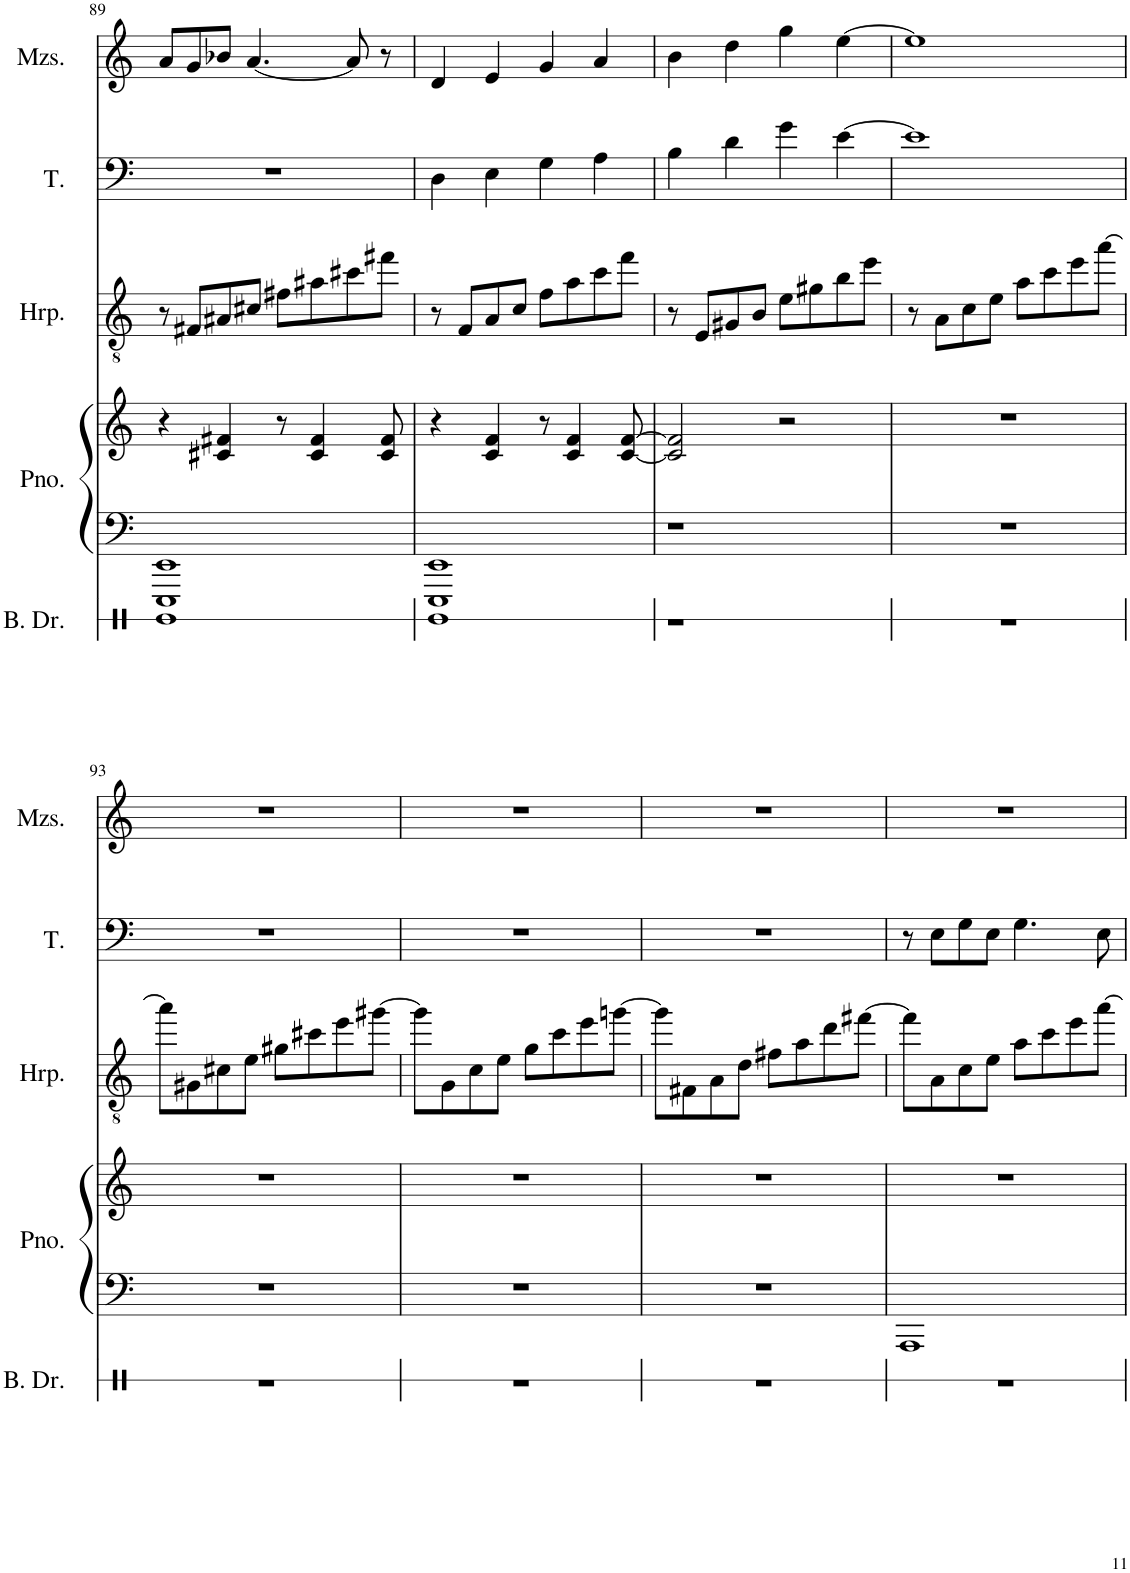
**kern	**kern	**kern	**kern	**kern	**kern
*part5	*part4	*part4	*part3	*part2	*part1
*staff6	*staff5	*staff4	*staff3	*staff2	*staff1
*I"Bass Drum	*I"Piano	*	*I"Harp	*I"Tenor	*I"Mezzo-soprano
*I'B. Dr.	*I'Pno.	*	*I'Hrp.	*I'T.	*I'Mzs.
!!LO:PB:g=z
*clefX	*clefF4	*clefG2	*clefGv2	*clefF4	*clefG2
*k[]	*k[]	*k[]	*k[]	*k[]	*k[]
*M4/4	*M4/4	*M4/4	*M4/4	*M4/4	*M4/4
=89	=89	=89	=89	=89	=89
1Re	1EEE 1EE	4r	8r	1r	8a/L
.	.	.	8F#X/L	.	8g/
.	.	4c#X/ 4f#X/	8A#X/	.	8b-X/J
.	.	.	8c#X/J	.	[4.a/
.	.	8r	8f#X\L	.	.
.	.	4c#/ 4f#/	8a#X\	.	.
.	.	.	8cc#X\	.	8a/]
.	.	8c#/ 8f#/	8ff#X\J	.	8r
=90	=90	=90	=90	=90	=90
1Re	1EEE 1EE	4r	8r	4D\	4d/
.	.	.	8F/L	.	.
.	.	4c/ 4f/	8A/	4E\	4e/
.	.	.	8c/J	.	.
.	.	8r	8f\L	4G\	4g/
.	.	4c/ 4f/	8a\	.	.
.	.	.	8cc\	4A\	4a/
.	.	[8c/ [8f/	8ff\J	.	.
=91	=91	=91	=91	=91	=91
1r	1r	2c/] 2f/]	8r	4B\	4b\
.	.	.	8E/L	.	.
.	.	.	8G#X/	4d\	4dd\
.	.	.	8B/J	.	.
.	.	2r	8e\L	4g\	4gg\
.	.	.	8g#X\	.	.
.	.	.	8b\	[4e\	[4ee\
.	.	.	8ee\J	.	.
=92	=92	=92	=92	=92	=92
1r	1r	1r	8r	1e]	1ee]
.	.	.	8A\L	.	.
.	.	.	8c\	.	.
.	.	.	8e\J	.	.
.	.	.	8a\L	.	.
.	.	.	8cc\	.	.
.	.	.	8ee\	.	.
.	.	.	[8aa\J	.	.
!!LO:LB:g=z
=93	=93	=93	=93	=93	=93
1r	1r	1r	8aa\L]	1r	1r
.	.	.	8G#X\	.	.
.	.	.	8c#X\	.	.
.	.	.	8e\J	.	.
.	.	.	8g#X\L	.	.
.	.	.	8cc#X\	.	.
.	.	.	8ee\	.	.
.	.	.	[8gg#X\J	.	.
=94	=94	=94	=94	=94	=94
1r	1r	1r	8gg#\L]	1r	1r
.	.	.	8G\	.	.
.	.	.	8c\	.	.
.	.	.	8e\J	.	.
.	.	.	8g\L	.	.
.	.	.	8cc\	.	.
.	.	.	8ee\	.	.
.	.	.	[8ggn\J	.	.
=95	=95	=95	=95	=95	=95
1r	1r	1r	8gg\L]	1r	1r
.	.	.	8F#X\	.	.
.	.	.	8A\	.	.
.	.	.	8d\J	.	.
.	.	.	8f#X\L	.	.
.	.	.	8a\	.	.
.	.	.	8dd\	.	.
.	.	.	[8ff#X\J	.	.
=96	=96	=96	=96	=96	=96
1r	1AAA	1r	8ff#\L]	8r	1r
.	.	.	8A\	8E\L	.
.	.	.	8c\	8G\	.
.	.	.	8e\J	8E\J	.
.	.	.	8a\L	4.G\	.
.	.	.	8cc\	.	.
.	.	.	8ee\	.	.
.	.	.	[8aa\J	8E\	.
=	=	=	=	=	=
*-	*-	*-	*-	*-	*-
